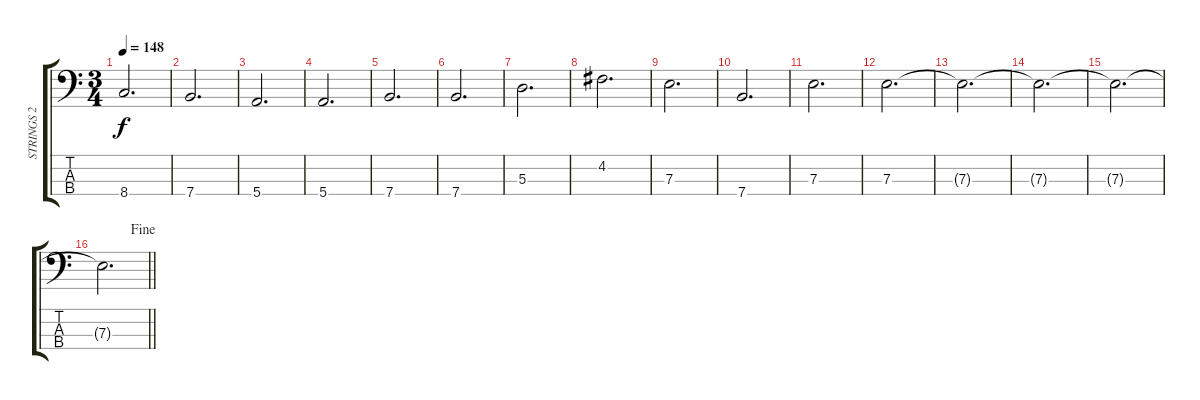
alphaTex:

\track ("STRINGS 2" "STRINGS 2") {instrument electricbassfinger}
\staff {score tabs}
\tuning (G2 D2 A1 E1) {hide}
\ts (3 4)
\tempo 148
\clef f4
\ks c
8.4.2{d dy f} |
7.4.2{d} |
5.4.2{d} |
5.4.2{d} |
7.4.2{d} |
7.4.2{d} |
5.3.2{d} |
4.2.2{d} |
7.3.2{d} |
7.4.2{d} |
7.3.2{d} |
7.3.2{d} |
7.3{t}.2{d} |
7.3{t}.2{d} |
7.3{t}.2{d} |
\jump fine
\barLineRight lightlight
7.3{t}.2{d}
